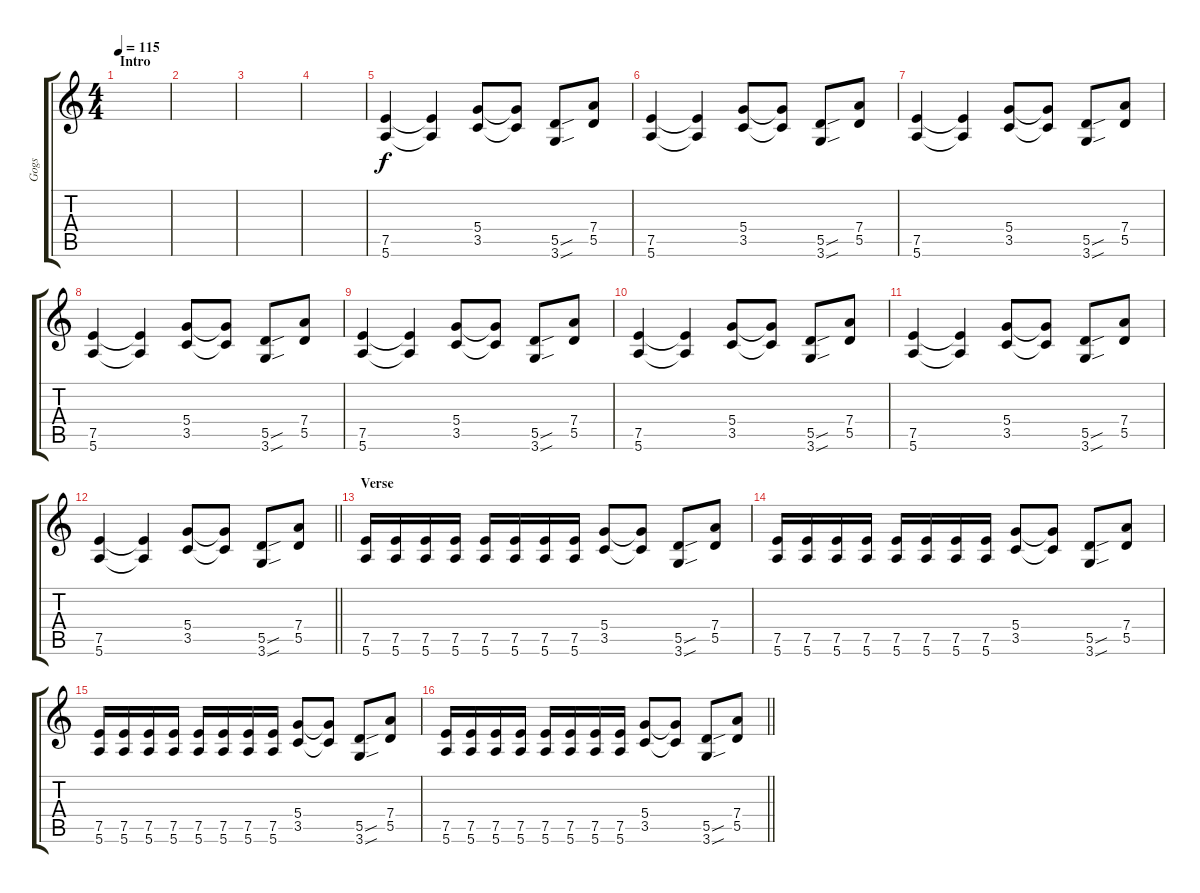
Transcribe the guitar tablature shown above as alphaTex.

\track ("Gogs" "Gogs") {instrument overdrivenguitar}
\staff {score tabs}
\tuning (E4 B3 G3 D3 A2 E2) {hide}
\ts (4 4)
\section ("" "Intro")
\tempo 115
\clef g2
\ks c
|
|
|
|
(7.5 5.6).4 (7.5{t} 5.6{t}).4 (5.4 3.5).8 (5.4{t} 3.5{t}).8 (5.5{sou} 3.6{sou}).8 (7.4 5.5).8 |
(7.5 5.6).4 (7.5{t} 5.6{t}).4 (5.4 3.5).8 (5.4{t} 3.5{t}).8 (5.5{sou} 3.6{sou}).8 (7.4 5.5).8 |
(7.5 5.6).4 (7.5{t} 5.6{t}).4 (5.4 3.5).8 (5.4{t} 3.5{t}).8 (5.5{sou} 3.6{sou}).8 (7.4 5.5).8 |
(7.5 5.6).4 (7.5{t} 5.6{t}).4 (5.4 3.5).8 (5.4{t} 3.5{t}).8 (5.5{sou} 3.6{sou}).8 (7.4 5.5).8 |
(7.5 5.6).4 (7.5{t} 5.6{t}).4 (5.4 3.5).8 (5.4{t} 3.5{t}).8 (5.5{sou} 3.6{sou}).8 (7.4 5.5).8 |
(7.5 5.6).4 (7.5{t} 5.6{t}).4 (5.4 3.5).8 (5.4{t} 3.5{t}).8 (5.5{sou} 3.6{sou}).8 (7.4 5.5).8 |
(7.5 5.6).4 (7.5{t} 5.6{t}).4 (5.4 3.5).8 (5.4{t} 3.5{t}).8 (5.5{sou} 3.6{sou}).8 (7.4 5.5).8 |
\barLineRight lightlight
(7.5 5.6).4 (7.5{t} 5.6{t}).4 (5.4 3.5).8 (5.4{t} 3.5{t}).8 (5.5{sou} 3.6{sou}).8 (7.4 5.5).8 |
\section ("" "Verse")
(7.5 5.6).16 (7.5 5.6).16 (7.5 5.6).16 (7.5 5.6).16 (7.5 5.6).16 (7.5 5.6).16 (7.5 5.6).16 (7.5 5.6).16 (5.4 3.5).8 (5.4{t} 3.5{t}).8 (5.5{sou} 3.6{sou}).8 (7.4 5.5).8 |
(7.5 5.6).16 (7.5 5.6).16 (7.5 5.6).16 (7.5 5.6).16 (7.5 5.6).16 (7.5 5.6).16 (7.5 5.6).16 (7.5 5.6).16 (5.4 3.5).8 (5.4{t} 3.5{t}).8 (5.5{sou} 3.6{sou}).8 (7.4 5.5).8 |
(7.5 5.6).16 (7.5 5.6).16 (7.5 5.6).16 (7.5 5.6).16 (7.5 5.6).16 (7.5 5.6).16 (7.5 5.6).16 (7.5 5.6).16 (5.4 3.5).8 (5.4{t} 3.5{t}).8 (5.5{sou} 3.6{sou}).8 (7.4 5.5).8 |
\barLineRight lightlight
(7.5 5.6).16 (7.5 5.6).16 (7.5 5.6).16 (7.5 5.6).16 (7.5 5.6).16 (7.5 5.6).16 (7.5 5.6).16 (7.5 5.6).16 (5.4 3.5).8 (5.4{t} 3.5{t}).8 (5.5{sou} 3.6{sou}).8 (7.4 5.5).8
